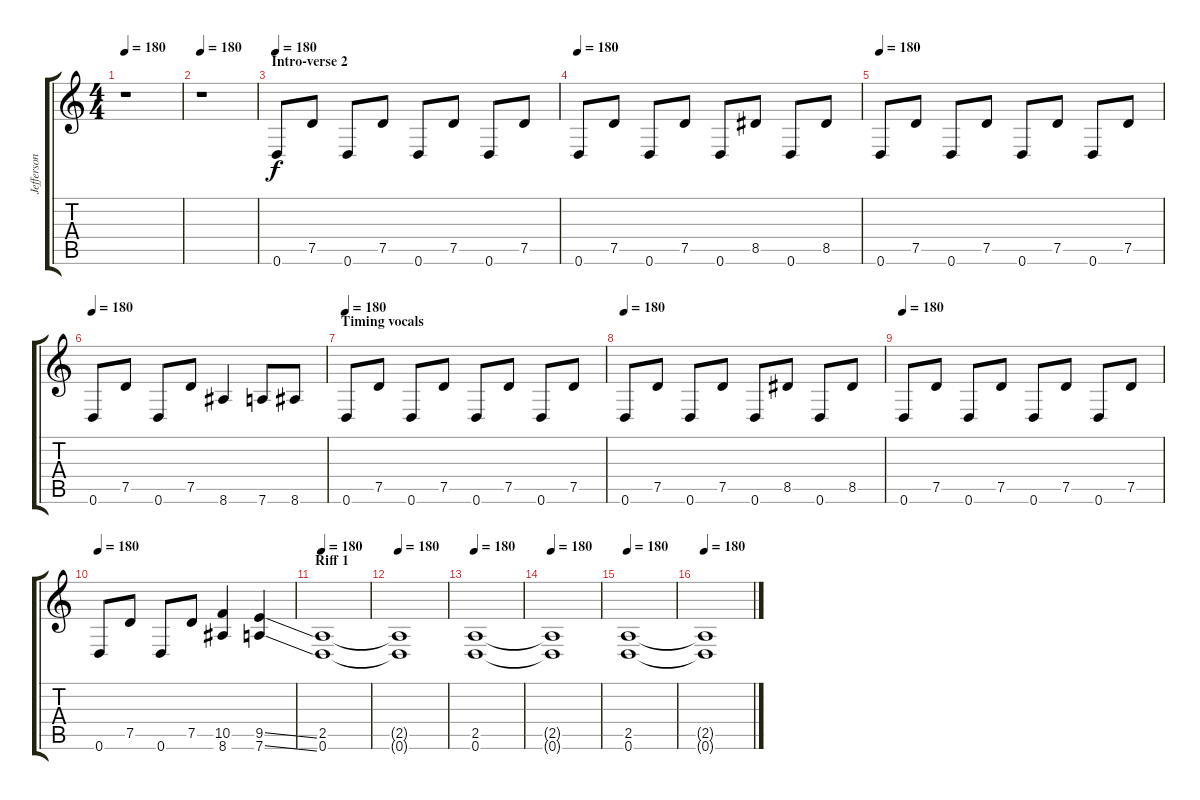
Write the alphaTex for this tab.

\track ("Jefferson" "Jefferson") {instrument distortionguitar}
\staff {score tabs}
\tuning (D4 A3 F3 C3 G2 D2) {hide}
\ts (4 4)
\tempo 180
\clef g2
\ks c
r.1{dy fff} |
\tempo 180
r.1 |
\section ("" "Intro-verse 2")
\tempo 180
0.6.8{dy f} 7.5.8 0.6.8 7.5.8 0.6.8 7.5.8 0.6.8 7.5.8 |
\tempo 180
0.6.8 7.5.8 0.6.8 7.5.8 0.6.8 8.5.8 0.6.8 8.5.8 |
\tempo 180
0.6.8 7.5.8 0.6.8 7.5.8 0.6.8 7.5.8 0.6.8 7.5.8 |
\tempo 180
0.6.8 7.5.8 0.6.8 7.5.8 8.6.4 7.6.8 8.6.8 |
\section ("" "Timing vocals")
\tempo 180
0.6.8 7.5.8 0.6.8 7.5.8 0.6.8 7.5.8 0.6.8 7.5.8 |
\tempo 180
0.6.8 7.5.8 0.6.8 7.5.8 0.6.8 8.5.8 0.6.8 8.5.8 |
\tempo 180
0.6.8 7.5.8 0.6.8 7.5.8 0.6.8 7.5.8 0.6.8 7.5.8 |
\tempo 180
0.6.8 7.5.8 0.6.8 7.5.8 (10.5 8.6).4 (9.5{ss} 7.6{ss}).4 |
\section ("" "Riff 1")
\tempo 180
(2.5 0.6).1 |
\tempo 180
(2.5{t} 0.6{t}).1 |
\tempo 180
(2.5 0.6).1 |
\tempo 180
(2.5{t} 0.6{t}).1 |
\tempo 180
(2.5 0.6).1 |
\tempo 180
(2.5{t} 0.6{t}).1
